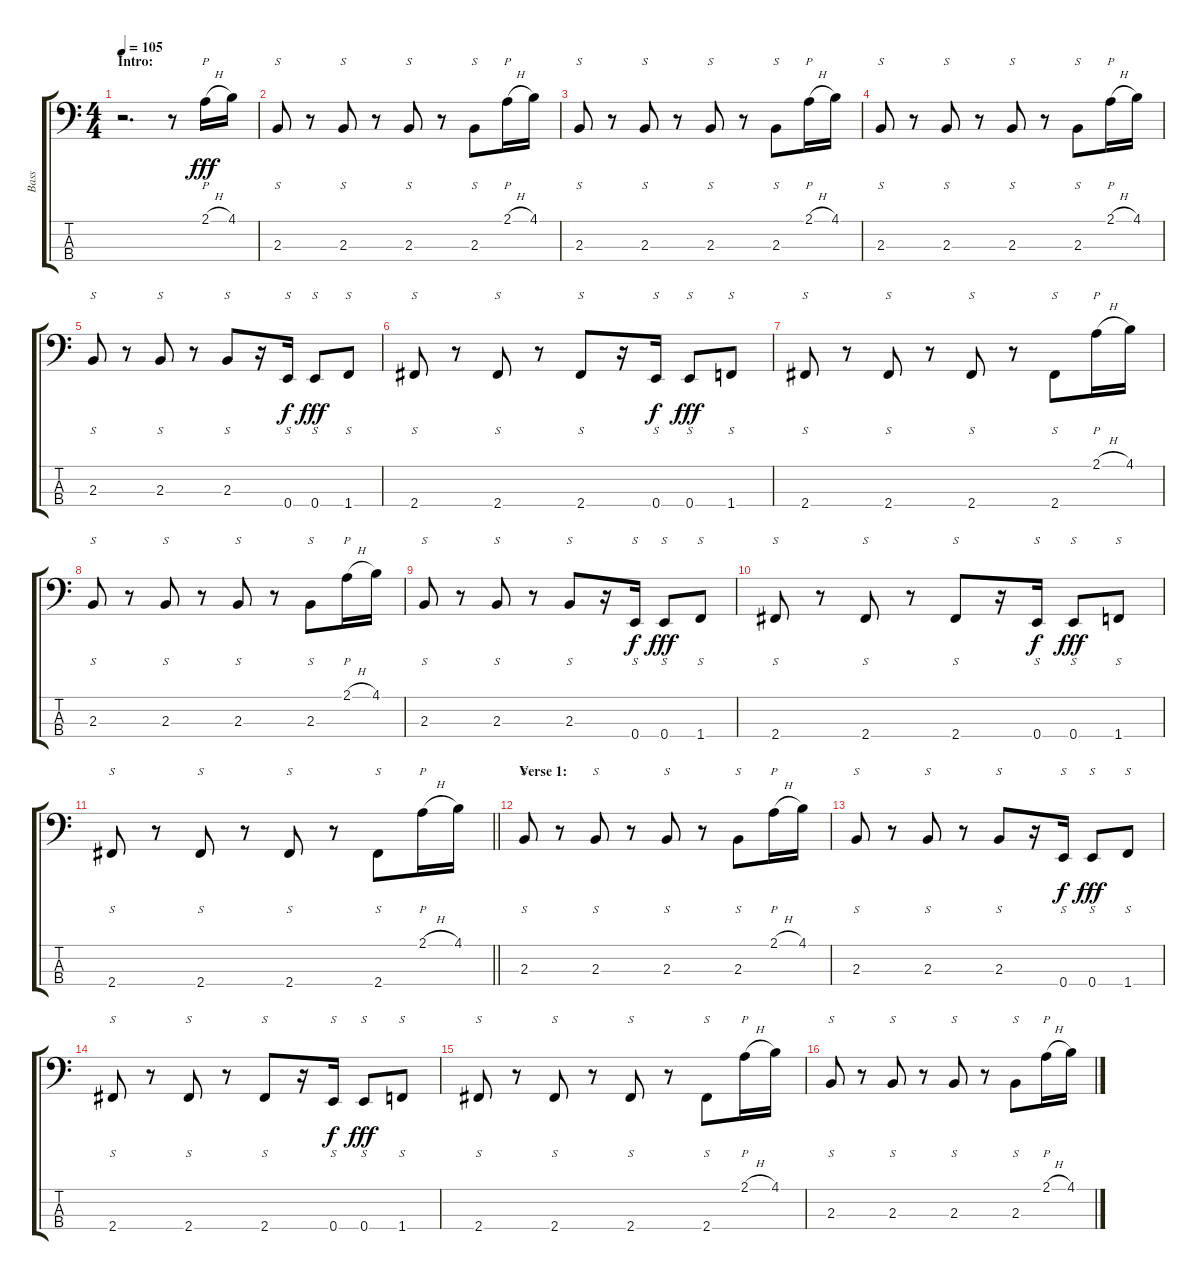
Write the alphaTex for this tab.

\track ("Bass" "Bass") {instrument slapbass1}
\staff {score tabs}
\tuning (G2 D2 A1 E1) {hide}
\ts (4 4)
\section ("" "Intro:")
\tempo 105
\clef f4
\ks c
r.2{d dy fff instrument slapbass1} r.8 2.1{h}.16{p volume 16 instrument slapbass1} 4.1.16 |
2.3.8{s} r.8 2.3.8{s} r.8 2.3.8{s} r.8 2.3.8{s} 2.1{h}.16{p} 4.1.16 |
2.3.8{s} r.8 2.3.8{s} r.8 2.3.8{s} r.8 2.3.8{s} 2.1{h}.16{p} 4.1.16 |
2.3.8{s} r.8 2.3.8{s} r.8 2.3.8{s} r.8 2.3.8{s} 2.1{h}.16{p} 4.1.16 |
2.3.8{s} r.8 2.3.8{s} r.8 2.3.8{s} r.16 0.4.16{s dy f} 0.4.8{s dy fff} 1.4.8{s} |
2.4.8{s} r.8 2.4.8{s} r.8 2.4.8{s} r.16 0.4.16{s dy f} 0.4.8{s dy fff} 1.4.8{s} |
2.4.8{s} r.8 2.4.8{s} r.8 2.4.8{s} r.8 2.4.8{s} 2.1{h}.16{p} 4.1.16 |
2.3.8{s} r.8 2.3.8{s} r.8 2.3.8{s} r.8 2.3.8{s} 2.1{h}.16{p} 4.1.16 |
2.3.8{s} r.8 2.3.8{s} r.8 2.3.8{s} r.16 0.4.16{s dy f} 0.4.8{s dy fff} 1.4.8{s} |
2.4.8{s} r.8 2.4.8{s} r.8 2.4.8{s} r.16 0.4.16{s dy f} 0.4.8{s dy fff} 1.4.8{s} |
\barLineRight lightlight
2.4.8{s} r.8 2.4.8{s} r.8 2.4.8{s} r.8 2.4.8{s} 2.1{h}.16{p} 4.1.16 |
\section ("" "Verse 1:")
2.3.8{s} r.8 2.3.8{s} r.8 2.3.8{s} r.8 2.3.8{s} 2.1{h}.16{p} 4.1.16 |
2.3.8{s} r.8 2.3.8{s} r.8 2.3.8{s} r.16 0.4.16{s dy f} 0.4.8{s dy fff} 1.4.8{s} |
2.4.8{s} r.8 2.4.8{s} r.8 2.4.8{s} r.16 0.4.16{s dy f} 0.4.8{s dy fff} 1.4.8{s} |
2.4.8{s} r.8 2.4.8{s} r.8 2.4.8{s} r.8 2.4.8{s} 2.1{h}.16{p} 4.1.16 |
2.3.8{s} r.8 2.3.8{s} r.8 2.3.8{s} r.8 2.3.8{s} 2.1{h}.16{p} 4.1.16
